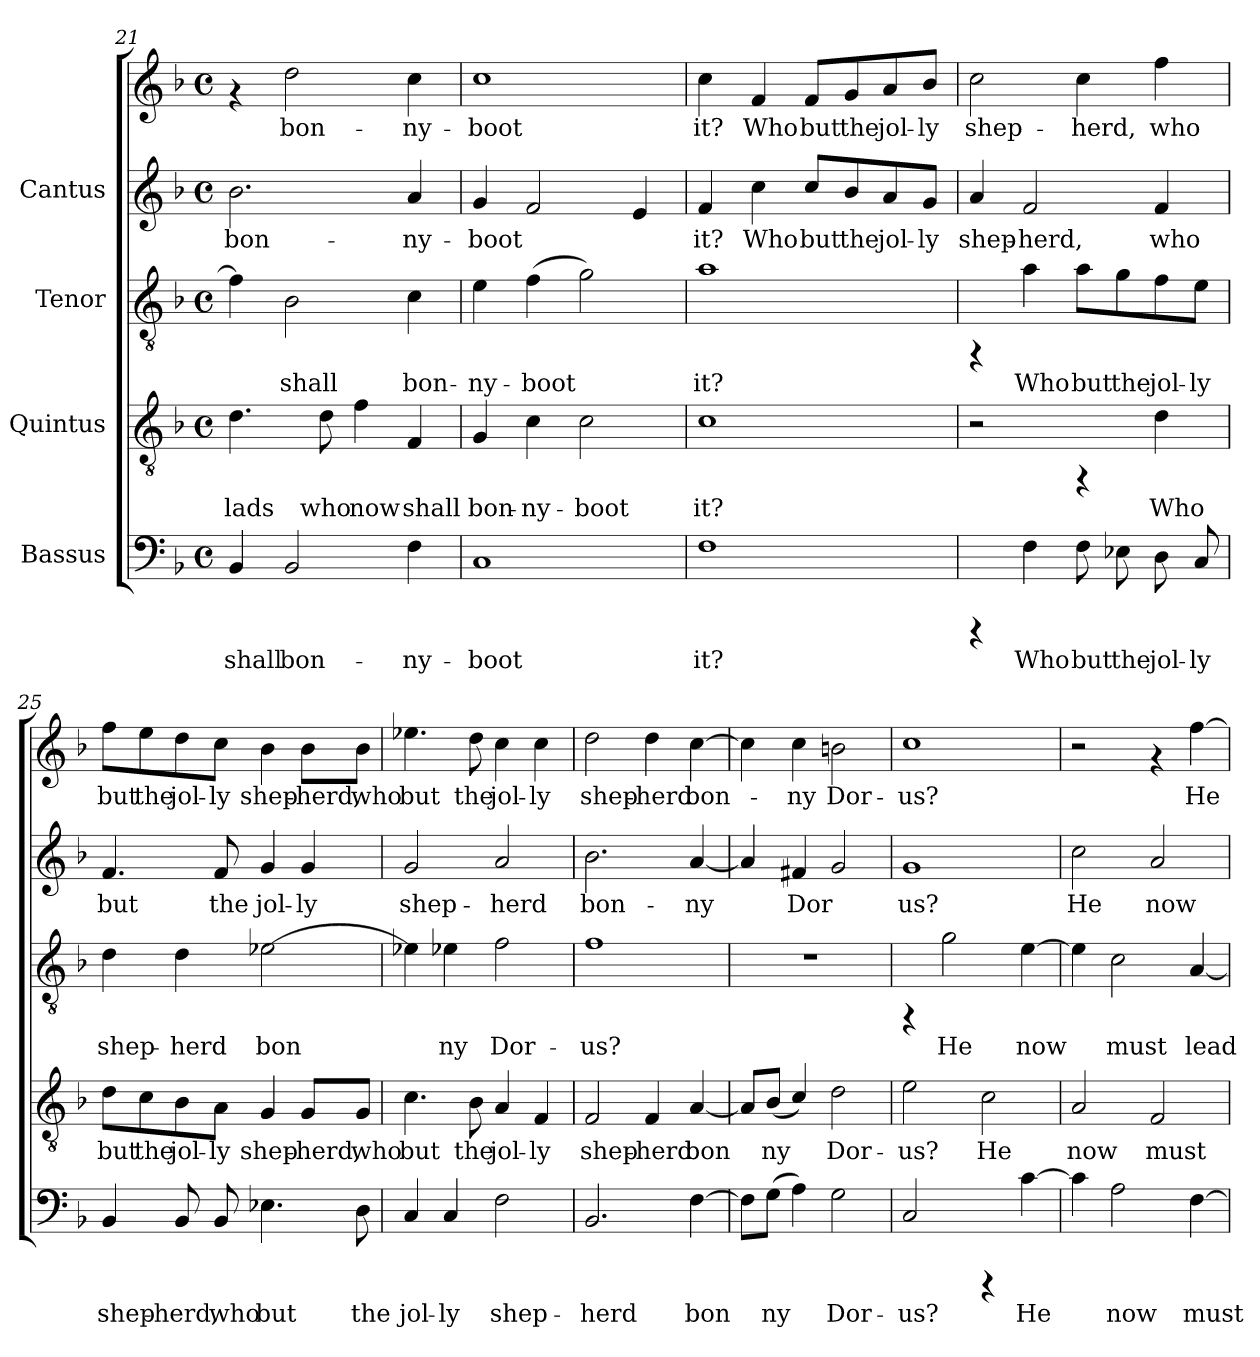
**kern	**text	**kern	**text	**kern	**text	**kern	**text	**kern	**text
*part4	*part4	*part3	*part3	*part2	*part2	*part1	*part1	*part1	*part1
*staff5	*staff5	*staff4	*staff4	*staff3	*staff3	*staff2	*staff2	*staff1	*staff1
*I"Bassus	*	*I"Quintus	*	*I"Tenor	*	*I"Cantus	*	*	*
!!LO:PB:g=z
*clefF4	*	*clefGv2	*	*clefGv2	*	*clefG2	*	*clefG2	*
*k[b-]	*	*k[b-]	*	*k[b-]	*	*k[b-]	*	*k[b-]	*
*F:	*	*F:	*	*F:	*	*F:	*	*F:	*
*M4/4	*	*M4/4	*	*M4/4	*	*M4/4	*	*M4/4	*
*met(c)	*	*met(c)	*	*met(c)	*	*met(c)	*	*met(c)	*
=21	=21	=21	=21	=21	=21	=21	=21	=21	=21
!	!LO:LY:b:cj	!	!LO:LY:b:cj	!	!LO:LY:b:cj	!	!LO:LY:b:cj	!	!
4BB-/	shall	4.d\	lads	4f\]	.	2.b-\	-bon-	4rf	.
!	!LO:LY:b:cj	!	!	!	!LO:LY:b:cj	!	!	!	!LO:LY:b:cj
2BB-/	bon-	.	.	2B-\	shall	.	.	2dd\	bon-
!	!	!	!LO:LY:b:cj	!	!	!	!	!	!
.	.	8d\	who	.	.	.	.	.	.
!	!	!	!LO:LY:b:cj	!	!	!	!	!	!
.	.	4f\	now	.	.	.	.	.	.
!	!LO:LY:b:cj	!	!LO:LY:b:cj	!	!LO:LY:b:cj	!	!LO:LY:b:cj	!	!LO:LY:b:cj
4F\	-ny-	4F/	shall	4c\	bon-	4a/	-ny-	4cc\	-ny-
=22	=22	=22	=22	=22	=22	=22	=22	=22	=22
!	!LO:LY:b:cj	!	!LO:LY:b:cj	!	!LO:LY:b:cj	!	!LO:LY:b:cj	!	!LO:LY:b:cj
1C	-boot	4G/	bon-	4e\	-ny-	4g/	boot	1cc	-boot
!	!	!	!LO:LY:b:cj	!	!LO:LY:b:cj	!	!LO:LY:b:cj	!	!
.	.	4c\	-ny-	(>4f\	-boot	2f/	.	.	.
!	!	!	!LO:LY:b:cj	!	!LO:LY:b:cj	!	!	!	!
.	.	2c\	-boot	2g\)	.	.	.	.	.
!	!	!	!	!	!	!	!LO:LY:b:cj	!	!
.	.	.	.	.	.	4e/	.	.	.
=23	=23	=23	=23	=23	=23	=23	=23	=23	=23
!	!LO:LY:b:cj	!	!LO:LY:b:cj	!	!LO:LY:b:cj	!	!LO:LY:b:cj	!	!LO:LY:b:cj
1F	it?	1c	it?	1a	it?	4f/	it?	4cc\	it?
!	!	!	!	!	!	!	!LO:LY:b:cj	!	!LO:LY:b:cj
.	.	.	.	.	.	4cc\	Who	4f/	Who
!	!	!	!	!	!	!	!LO:LY:b:cj	!	!LO:LY:b:cj
.	.	.	.	.	.	8cc/L	but	8f/L	but
!	!	!	!	!	!	!	!LO:LY:b:cj	!	!LO:LY:b:cj
.	.	.	.	.	.	8b-/	the	8g/	the
!	!	!	!	!	!	!	!LO:LY:b:cj	!	!LO:LY:b:cj
.	.	.	.	.	.	8a/	jol-	8a/	jol-
!	!	!	!	!	!	!	!LO:LY:b:cj	!	!LO:LY:b:cj
.	.	.	.	.	.	8g/J	-ly	8b-/J	-ly
=24	=24	=24	=24	=24	=24	=24	=24	=24	=24
!	!	!	!	!	!	!	!LO:LY:b:cj	!	!LO:LY:b:cj
4rCCC	.	2r	.	4rFF	.	4a/	shep-	2cc\	shep-
!	!LO:LY:b:cj	!	!	!	!LO:LY:b:cj	!	!LO:LY:b:cj	!	!
4F\	Who	.	.	4a\	Who	2f/	-herd,	.	.
!	!LO:LY:b:cj	!	!	!	!LO:LY:b:cj	!	!	!	!LO:LY:b:cj
8F\	but	4rFF	.	8a\L	but	.	.	4cc\	-herd,
!	!LO:LY:b:cj	!	!	!	!LO:LY:b:cj	!	!	!	!
8E-X\	the	.	.	8g\	the	.	.	.	.
!	!LO:LY:b:cj	!	!LO:LY:b:cj	!	!LO:LY:b:cj	!	!LO:LY:b:cj	!	!LO:LY:b:cj
8D\	jol-	4d\	Who	8f\	jol-	4f/	who	4ff\	who
!	!LO:LY:b:cj	!	!	!	!LO:LY:b:cj	!	!	!	!
8C/	-ly	.	.	8e\J	-ly	.	.	.	.
!!LO:LB:g=z
=25	=25	=25	=25	=25	=25	=25	=25	=25	=25
!	!LO:LY:b:cj	!	!LO:LY:b:cj	!	!LO:LY:b:cj	!	!LO:LY:b:cj	!	!LO:LY:b:cj
4BB-/	shep-	8d\L	but	4d\	shep-	4.f/	but	8ff\L	but
!	!	!	!LO:LY:b:cj	!	!	!	!	!	!LO:LY:b:cj
.	.	8c\	the	.	.	.	.	8ee\	the
!	!LO:LY:b:cj	!	!LO:LY:b:cj	!	!LO:LY:b:cj	!	!	!	!LO:LY:b:cj
8BB-/	-herd,	8B-\	jol-	4d\	-herd	.	.	8dd\	jol-
!	!LO:LY:b:cj	!	!LO:LY:b:cj	!	!	!	!LO:LY:b:cj	!	!LO:LY:b:cj
8BB-/	who	8A\J	-ly	.	.	8f/	the	8cc\J	-ly
!	!LO:LY:b:cj	!	!LO:LY:b:cj	!	!LO:LY:b:cj	!	!LO:LY:b:cj	!	!LO:LY:b:cj
4.E-X\	but	4G/	shep-	[>2e-X\	bon-	4g/	jol-	4b-\	shep-
!	!	!	!LO:LY:b:cj	!	!	!	!LO:LY:b:cj	!	!LO:LY:b:cj
.	.	8G/L	-herd,	.	.	4g/	-ly	8b-\L	-herd,
!	!LO:LY:b:cj	!	!LO:LY:b:cj	!	!	!	!	!	!LO:LY:b:cj
8D\	the	8G/J	who	.	.	.	.	8b-\J	who
=26	=26	=26	=26	=26	=26	=26	=26	=26	=26
!	!LO:LY:b:cj	!	!LO:LY:b:cj	!	!LO:LY:b:cj	!	!LO:LY:b:cj	!	!LO:LY:b:cj
4C/	jol-	4.c\	but	4e-X\]	-	2g/	shep-	4.ee-X\	but
!	!LO:LY:b:cj	!	!	!	!LO:LY:b:cj	!	!	!	!
4C/	-ly	.	.	4e-X\	ny	.	.	.	.
!	!	!	!LO:LY:b:cj	!	!	!	!	!	!LO:LY:b:cj
.	.	8B-\	the	.	.	.	.	8dd\	the
!	!LO:LY:b:cj	!	!LO:LY:b:cj	!	!LO:LY:b:cj	!	!LO:LY:b:cj	!	!LO:LY:b:cj
2F\	shep-	4A/	jol-	2f\	Dor-	2a/	-herd	4cc\	jol-
!	!	!	!LO:LY:b:cj	!	!	!	!	!	!LO:LY:b:cj
.	.	4F/	-ly	.	.	.	.	4cc\	-ly
=27	=27	=27	=27	=27	=27	=27	=27	=27	=27
!	!LO:LY:b:cj	!	!LO:LY:b:cj	!	!LO:LY:b:cj	!	!LO:LY:b:cj	!	!LO:LY:b:cj
2.BB-/	-herd	2F/	shep-	1f	-us?	2.b-\	-bon-	2dd\	shep-
!	!	!	!LO:LY:b:cj	!	!	!	!	!	!LO:LY:b:cj
.	.	4F/	-herd	.	.	.	.	4dd\	-herd
!	!LO:LY:b:cj	!	!LO:LY:b:cj	!	!	!	!LO:LY:b:cj	!	!LO:LY:b:cj
[>4F\	bon-	[<4A/	bon-	.	.	[<4a/	-ny	[>4cc\	bon-
=28	=28	=28	=28	=28	=28	=28	=28	=28	=28
!	!LO:LY:b:cj	!	!LO:LY:b:cj	!	!	!	!LO:LY:b:cj	!	!LO:LY:b:cj
8F\L]	-	8A/L]	-	1r	.	4a/]	-	4cc\]	.
!	!LO:LY:b:cj	!	!LO:LY:b:cj	!	!	!	!	!	!
(>8G\J	ny	(<8B-/J	ny	.	.	.	.	.	.
!	!LO:LY:b:cj	!	!LO:LY:b:cj	!	!	!	!LO:LY:b:cj	!	!LO:LY:b:cj
4A\)	.	4c/)	.	.	.	4f#X/	Dor-	4cc\	ny
!	!LO:LY:b:cj	!	!LO:LY:b:cj	!	!	!	!LO:LY:b:cj	!	!LO:LY:b:cj
2G\	Dor-	2d\	Dor-	.	.	2g/	--	2bn\	Dor-
!!LO:LB:g=z
=29	=29	=29	=29	=29	=29	=29	=29	=29	=29
!	!LO:LY:b:cj	!	!LO:LY:b:cj	!	!	!	!LO:LY:b:cj	!	!LO:LY:b:cj
2C/	-us?	2e\	-us?	4rFF	.	1g	us?	1cc	-us?
!	!	!	!	!	!LO:LY:b:cj	!	!	!	!
.	.	.	.	2g\	He	.	.	.	.
!	!	!	!LO:LY:b:cj	!	!	!	!	!	!
4rCCC	.	2c\	He	.	.	.	.	.	.
!	!LO:LY:b:cj	!	!	!	!LO:LY:b:cj	!	!	!	!
[>4c\	He	.	.	[>4e\	now	.	.	.	.
=30	=30	=30	=30	=30	=30	=30	=30	=30	=30
!	!LO:LY:b:cj	!	!LO:LY:b:cj	!	!LO:LY:b:cj	!	!LO:LY:b:cj	!	!
4c\]	.	2A/	now	4e\]	.	2cc\	He	2r	.
!	!LO:LY:b:cj	!	!	!	!LO:LY:b:cj	!	!	!	!
2A\	now	.	.	2c\	must	.	.	.	.
!	!	!	!LO:LY:b:cj	!	!	!	!LO:LY:b:cj	!	!
.	.	2F/	must	.	.	2a/	now	4rf	.
!	!LO:LY:b:cj	!	!	!	!LO:LY:b:cj	!	!	!	!LO:LY:b:cj
[>4F\	must	.	.	[<4A/	lead	.	.	[>4ff\	He
=	=	=	=	=	=	=	=	=	=
*-	*-	*-	*-	*-	*-	*-	*-	*-	*-
